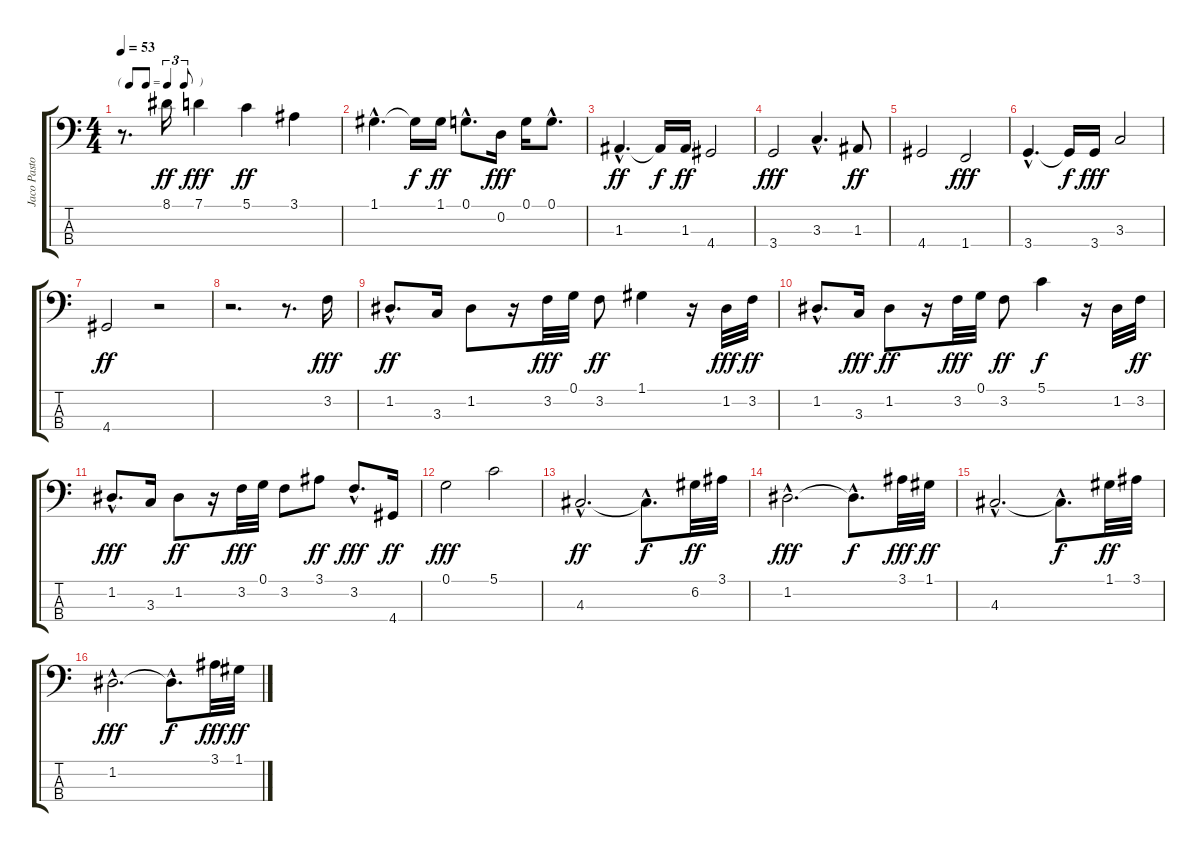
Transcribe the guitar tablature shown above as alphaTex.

\track ("Jaco Pastorius" "Jaco Pasto") {instrument fretlessbass}
\staff {score tabs}
\tuning (G2 D2 A1 E1) {hide}
\ts (4 4)
\tf triplet8th
\tempo 53
\clef f4
\ks c
r.8{d dy f} 8.1.16{dy ff} 7.1.4{dy fff} 5.1.4{dy ff} 3.1.4 |
1.1{hac}.4{d} 1.1{t}.16{dy f} 1.1.16{dy ff} 0.1{hac}.8{d} 0.2.16{dy fff} 0.1.16 0.1{hac}.8{d} |
1.3{hac}.4{d dy ff} 1.3{t}.16{dy f} 1.3.16{dy ff} 4.4.2 |
3.4.2{dy fff} 3.3{hac}.4{d} 1.3.8{dy ff} |
4.4.2 1.4.2{dy fff} |
3.4{hac}.4{d} 3.4{t}.16{dy f} 3.4.16{dy fff} 3.3.2 |
4.4.2{dy ff} r.2 |
r.2{d} r.8{d} 3.2.16{dy fff} |
1.2{hac}.8{d dy ff} 3.3.16 1.2.8 r.16 3.2.32{dy fff} 0.1.32 3.2.8{dy ff} 1.1.4 r.16 1.2.32{dy fff} 3.2.32{dy ff} |
1.2{hac}.8{d} 3.3.16{dy fff} 1.2.8{dy ff} r.16 3.2.32{dy fff} 0.1.32 3.2.8{dy ff} 5.1.4{dy f} r.16 1.2.32 3.2.32{dy ff} |
1.2{hac}.8{d dy fff} 3.3.16 1.2.8{dy ff} r.16 3.2.32{dy fff} 0.1.32 3.2.8 3.1.8{dy ff} 3.2{hac}.8{d dy fff} 4.4.16{dy ff} |
0.1.2{dy fff} 5.1.2 |
4.3{hac}.2{d dy ff} 4.3{hac t}.8{d dy f} 6.2.32{dy ff} 3.1.32 |
1.2{hac}.2{d dy fff} 1.2{hac t}.8{d dy f} 3.1.32{dy fff} 1.1.32{dy ff} |
4.3{hac}.2{d} 4.3{hac t}.8{d dy f} 1.1.32{dy ff} 3.1.32 |
1.2{hac}.2{d dy fff} 1.2{hac t}.8{d dy f} 3.1.32{dy fff} 1.1.32{dy ff}
